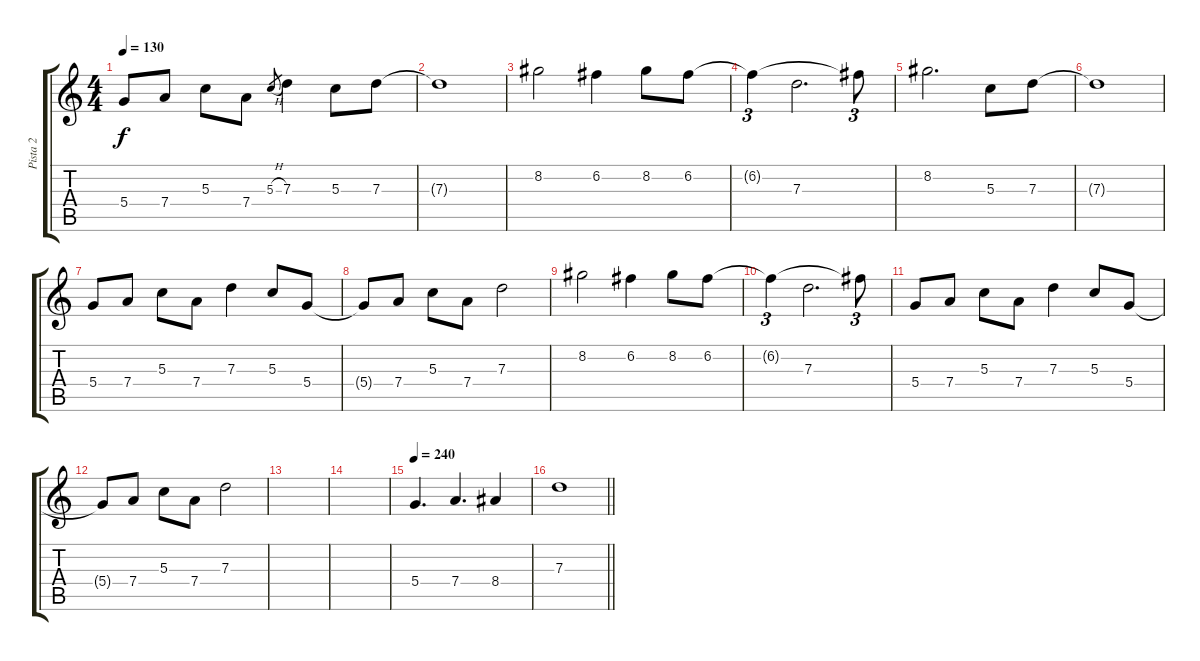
\track ("Pista 2" "Pista 2") {instrument distortionguitar}
\staff {score tabs}
\tuning (E4 C4 G3 D3 A2 D2) {hide}
\ts (4 4)
\tempo 130
\clef g2
\ks c
5.4.8{dy f} 7.4.8 5.3.8 7.4.8 5.3{h}.8{gr} 7.3.4 5.3.8 7.3.8 |
7.3{t}.1 |
8.2.2 6.2.4 8.2.8 6.2.8 |
6.2{t}.4{tu (3 2)} 7.3.2{d} 6.2{t}.8{tu (3 2)} |
8.2.2{d} 5.3.8 7.3.8 |
7.3{t}.1 |
5.4.8 7.4.8 5.3.8 7.4.8 7.3.4 5.3.8 5.4.8 |
5.4{t}.8 7.4.8 5.3.8 7.4.8 7.3.2 |
8.2.2 6.2.4 8.2.8 6.2.8 |
6.2{t}.4{tu (3 2)} 7.3.2{d} 6.2{t}.8{tu (3 2)} |
5.4.8 7.4.8 5.3.8 7.4.8 7.3.4 5.3.8 5.4.8 |
5.4{t}.8 7.4.8 5.3.8 7.4.8 7.3.2 |
|
|
\tempo 240
5.4.4{d} 7.4.4{d} 8.4.4 |
\barLineRight lightlight
7.3.1
